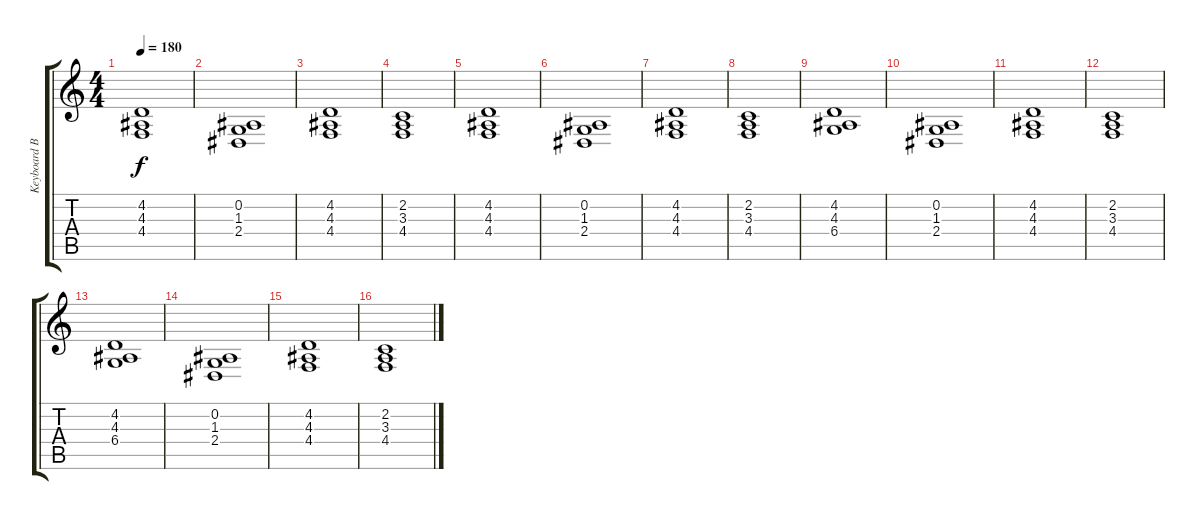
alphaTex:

\track ("Keyboard Background" "Keyboard B") {instrument stringensemble1}
\staff {score tabs}
\tuning (Eb4 Bb3 Gb3 Db3 Ab2 Eb2) {hide}
\ts (4 4)
\tempo 180
\clef g2
\ks c
(4.2 4.3 4.4).1{dy f} |
(0.2 1.3 2.4).1 |
(4.2 4.3 4.4).1 |
(2.2 3.3 4.4).1 |
(4.2 4.3 4.4).1 |
(0.2 1.3 2.4).1 |
(4.2 4.3 4.4).1 |
(2.2 3.3 4.4).1 |
(4.2 4.3 6.4).1 |
(0.2 1.3 2.4).1 |
(4.2 4.3 4.4).1 |
(2.2 3.3 4.4).1 |
(4.2 4.3 6.4).1 |
(0.2 1.3 2.4).1 |
(4.2 4.3 4.4).1 |
(2.2 3.3 4.4).1
